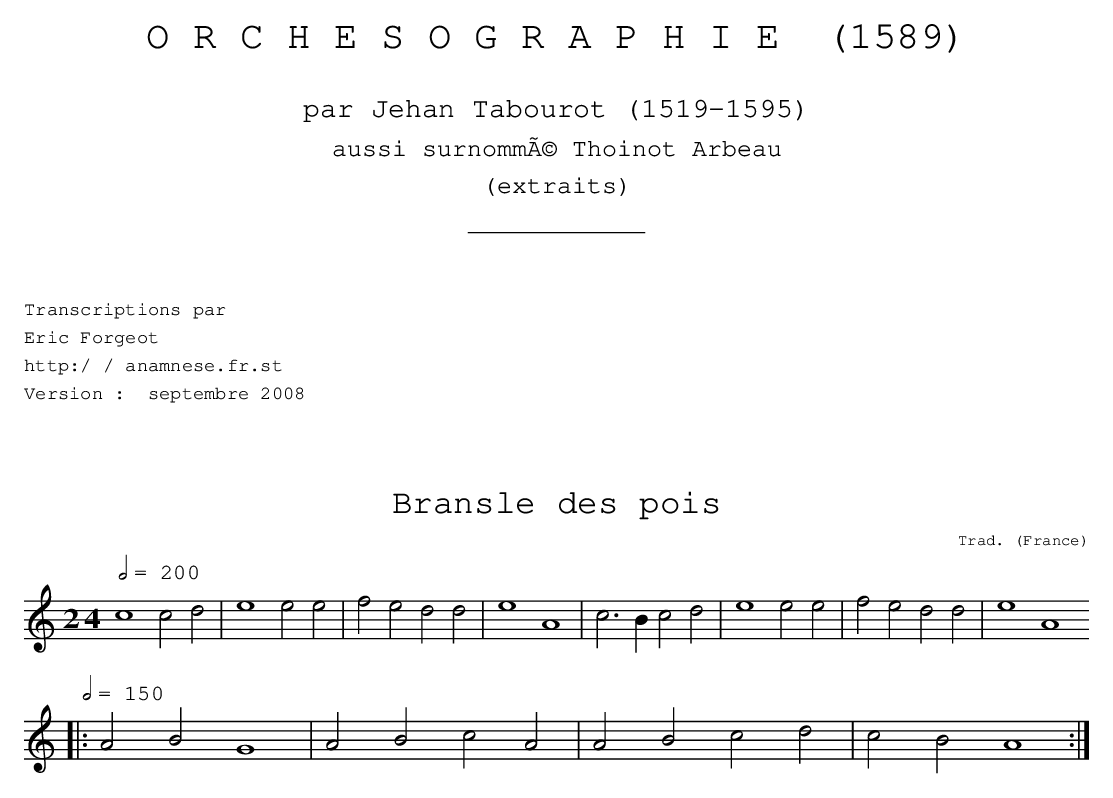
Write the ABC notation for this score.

X:1
T:Bransle des pois
C:Trad.
O:France
M:2/ 4
L:1/ 2
Q:1/ 2=200
K:C
 c2 cd | e2 ee | fe dd | e2 A2 |\
c>B cd | e2 ee | fe dd | e2 A2
Q:1/ 2=150
|: AB G2 | AB cA | AB cd | cB A2 :|
